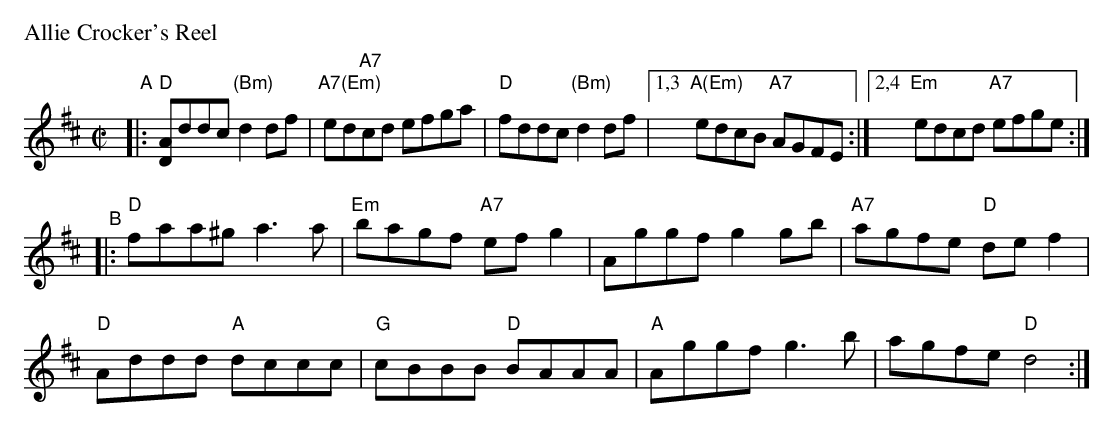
X:1
P: Allie Crocker's Reel
M: C|
L: 1/8
K: D
"^A"|:\
"D"[AD]ddc "(Bm)"d2df | "A7(Em)"ed"A7"cd efga | "D"fddc "(Bm)"d2df |[1,3 "A(Em)"edcB "A7"AGFE :|2,4 "Em"edcd "A7"efge :|
"^B"|:\
"D"faa^g   a3a  | "Em"bagf "A7"efg2 |    Aggf g2gb | "A7"agfe "D"def2 |
"D"Addd "A"dccc |  "G"cBBB  "D"BAAA | "A"Aggf g3b  |     agfe "D"d4 :|
